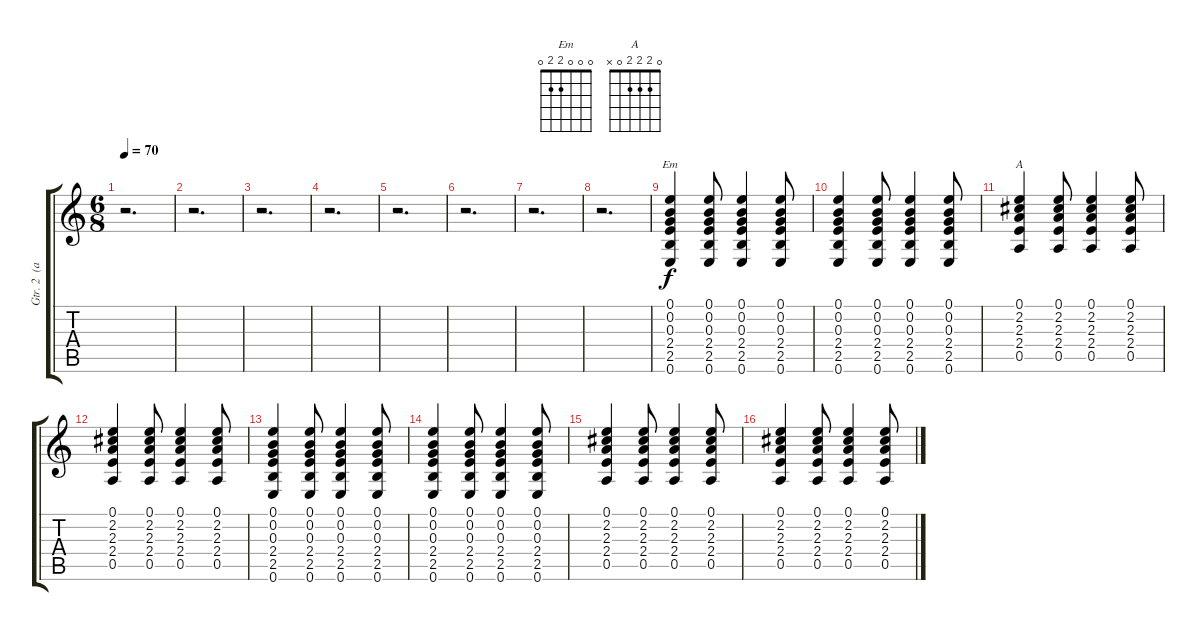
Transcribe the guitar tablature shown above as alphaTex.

\track ("Gtr. 2  (acous.)" "Gtr. 2  (a") {instrument acousticguitarsteel}
\staff {score tabs}
\tuning (E4 B3 G3 D3 A2 E2) {hide}
\chord ("Em" 0 0 0 2 2 0)
\chord ("A" 0 2 2 2 0 x)
\ts (6 8)
\tempo 70
\clef g2
\ks c
r.2{d dy f} |
r.2{d} |
r.2{d} |
r.2{d} |
r.2{d} |
r.2{d} |
r.2{d} |
r.2{d} |
(0.1 0.2 0.3 2.4 2.5 0.6).4{ch "Em"} (0.1 0.2 0.3 2.4 2.5 0.6).8 (0.1 0.2 0.3 2.4 2.5 0.6).4 (0.1 0.2 0.3 2.4 2.5 0.6).8 |
(0.1 0.2 0.3 2.4 2.5 0.6).4 (0.1 0.2 0.3 2.4 2.5 0.6).8 (0.1 0.2 0.3 2.4 2.5 0.6).4 (0.1 0.2 0.3 2.4 2.5 0.6).8 |
(0.1 2.2 2.3 2.4 0.5).4{ch "A"} (0.1 2.2 2.3 2.4 0.5).8 (0.1 2.2 2.3 2.4 0.5).4 (0.1 2.2 2.3 2.4 0.5).8 |
(0.1 2.2 2.3 2.4 0.5).4 (0.1 2.2 2.3 2.4 0.5).8 (0.1 2.2 2.3 2.4 0.5).4 (0.1 2.2 2.3 2.4 0.5).8 |
(0.1 0.2 0.3 2.4 2.5 0.6).4 (0.1 0.2 0.3 2.4 2.5 0.6).8 (0.1 0.2 0.3 2.4 2.5 0.6).4 (0.1 0.2 0.3 2.4 2.5 0.6).8 |
(0.1 0.2 0.3 2.4 2.5 0.6).4 (0.1 0.2 0.3 2.4 2.5 0.6).8 (0.1 0.2 0.3 2.4 2.5 0.6).4 (0.1 0.2 0.3 2.4 2.5 0.6).8 |
(0.1 2.2 2.3 2.4 0.5).4 (0.1 2.2 2.3 2.4 0.5).8 (0.1 2.2 2.3 2.4 0.5).4 (0.1 2.2 2.3 2.4 0.5).8 |
(0.1 2.2 2.3 2.4 0.5).4 (0.1 2.2 2.3 2.4 0.5).8 (0.1 2.2 2.3 2.4 0.5).4 (0.1 2.2 2.3 2.4 0.5).8
